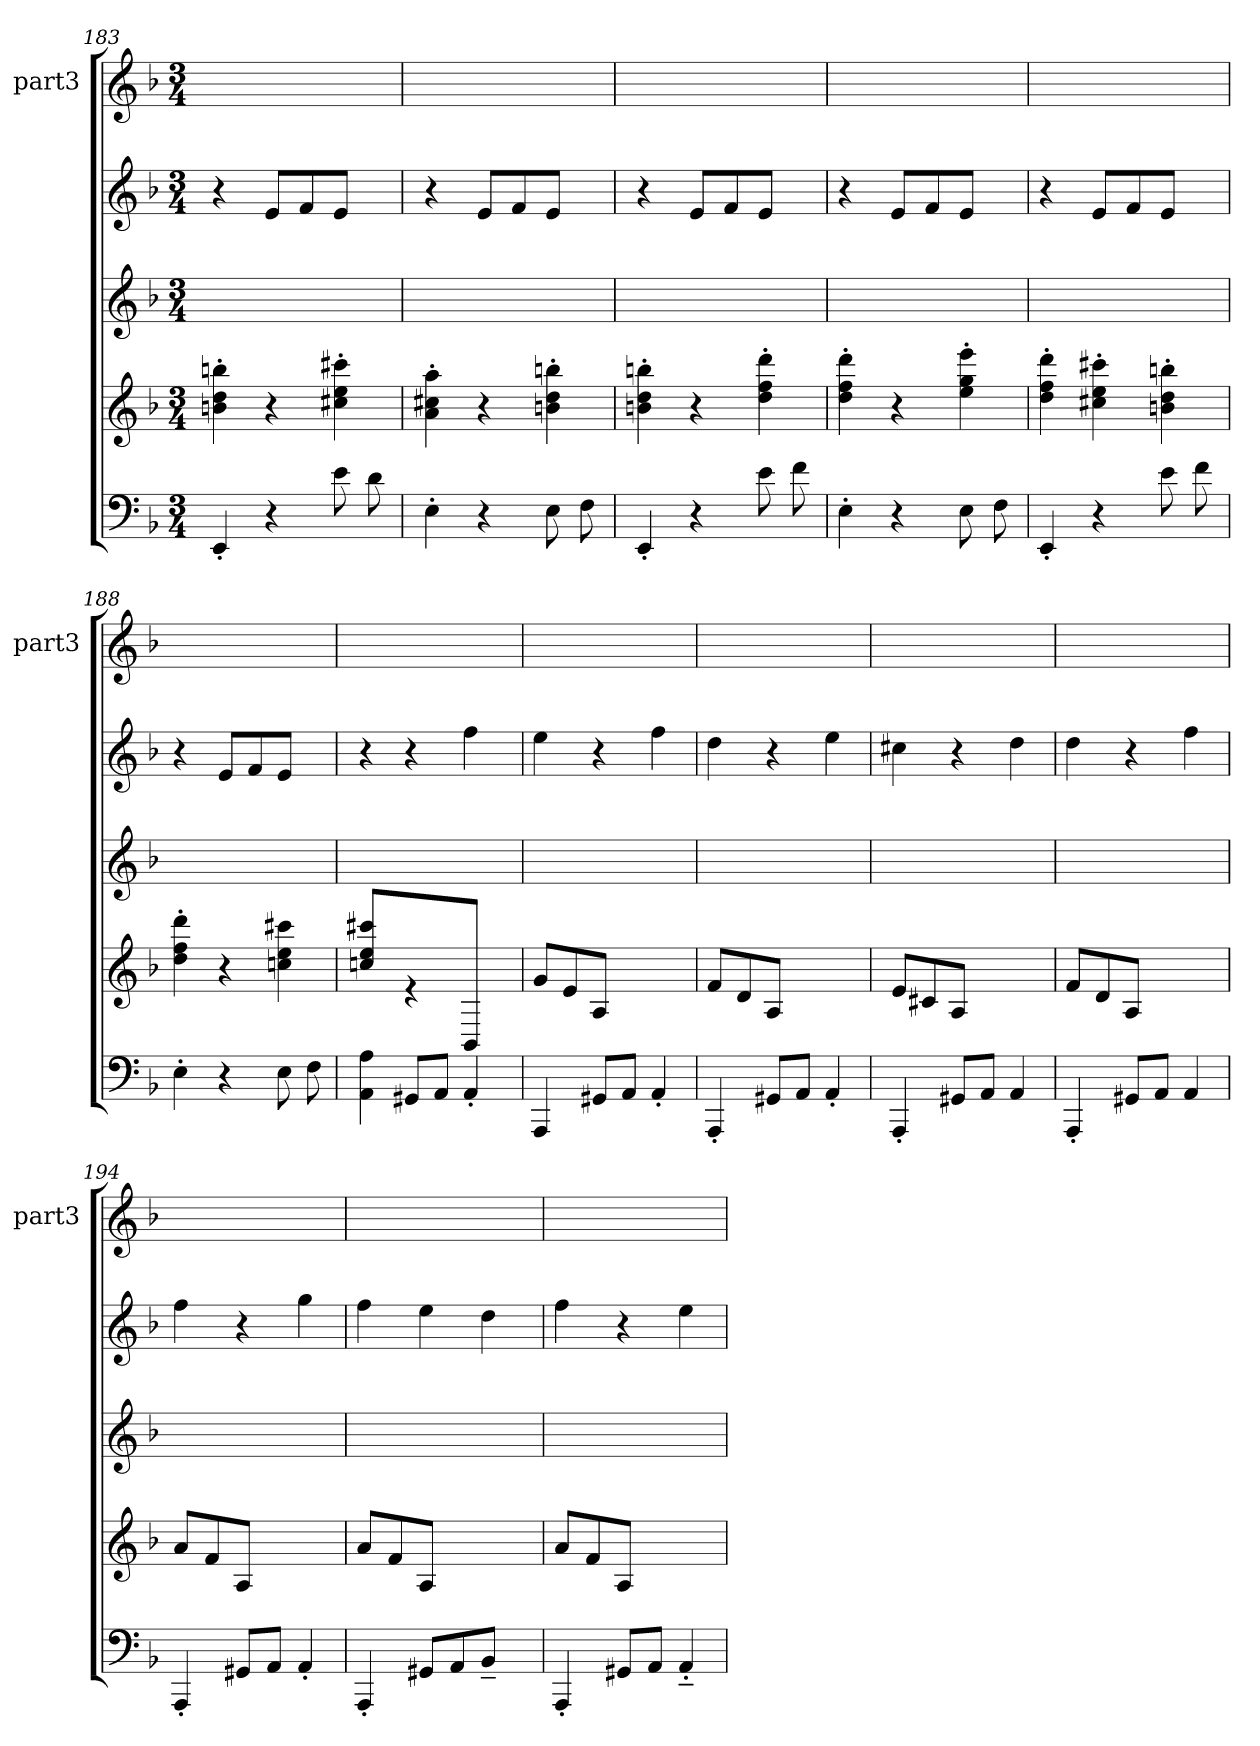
**kern	**kern	**kern	**kern	**kern
*part3	*part3	*part2	*part2	*part1
*staff5	*staff4	*staff3	*staff2	*staff1
*	*	*	*	*I"part3
*	*	*	*	*I'part3
*clefF4	*clefG2	*clefG2	*clefG2	*clefG2
*k[b-]	*k[b-]	*k[b-]	*k[b-]	*k[b-]
*M3/4	*M3/4	*M3/4	*M3/4	*M3/4
=183	=183	=183	=183	=183
4EE'<i/	4bnj'>\ 4ddj'>\ 4bbnj'>\	2.ryy	4r	2.ryy
4r	4r	.	8ej/L	.
.	.	.	8fj/	.
8ei\	4cc#Xj'>\ 4eej'>\ 4ccc#Xj'>\	.	8ej/J	.
8di\	.	.	8ryy	.
=184	=184	=184	=184	=184
4E'>i\	4aj'>\ 4cc#Xj'>\ 4aaj'>\	2.ryy	4r	2.ryy
4r	4r	.	8ej/L	.
.	.	.	8fj/	.
8Ei\	4bnj'>\ 4ddj'>\ 4bbnj'>\	.	8ej/J	.
8Fi\	.	.	8ryy	.
!!LO:PB:g=z
=185	=185	=185	=185	=185
4EE'<i/	4bnj'>\ 4ddj'>\ 4bbnj'>\	2.ryy	4r	2.ryy
4r	4r	.	8ej/L	.
.	.	.	8fj/	.
8ei\	4ddj'>\ 4ffj'>\ 4dddj'>\	.	8ej/J	.
8fi\	.	.	8ryy	.
=186	=186	=186	=186	=186
4E'>i\	4ddj'>\ 4ffj'>\ 4dddj'>\	2.ryy	4r	2.ryy
4r	4r	.	8ej/L	.
.	.	.	8fj/	.
8Ei\	4eej'>\ 4ggj'>\ 4eeej'>\	.	8ej/J	.
8Fi\	.	.	8ryy	.
=187	=187	=187	=187	=187
4EE'<i/	4ddj'>\ 4ffj'>\ 4dddj'>\	2.ryy	4r	2.ryy
4r	4cc#Xj'>\ 4eej'>\ 4ccc#Xj'>\	.	8ej/L	.
.	.	.	8fj/	.
8ei\	4bnj'>\ 4ddj'>\ 4bbnj'>\	.	8ej/J	.
8fi\	.	.	8ryy	.
=188	=188	=188	=188	=188
4E'>i\	4ddj'>\ 4ffj'>\ 4dddj'>\	2.ryy	4r	2.ryy
4r	4r	.	8ej/L	.
.	.	.	8fj/	.
8Ei\	4ccnj\ 4eej\ 4ccc#Xj\	.	8ej/J	.
8Fi\	.	.	8ryy	.
=189	=189	=189	=189	=189
4AAi\ 4Ai\	4ccnj\ 4eej\ 4ccc#Xj\	2.ryy	4r	2.ryy
8GG#Xi/L	4r	.	4r	.
8AAi/J	.	.	.	.
4AA'<i/	8BB-j/J	.	4ffj\	.
.	8ryy	.	.	.
=190	=190	=190	=190	=190
4AAAi/	8gj/L	2.ryy	4eej\	2.ryy
.	8ej/	.	.	.
8GG#Xi/L	8Aj/J	.	4r	.
8AAi/J	4.ryy	.	.	.
4AA'<i/	.	.	4ffj\	.
!!LO:LB:g=z
=191	=191	=191	=191	=191
4AAA'<i/	8fj/L	2.ryy	4ddj\	2.ryy
.	8dj/	.	.	.
8GG#Xi/L	8Aj/J	.	4r	.
8AAi/J	4.ryy	.	.	.
4AA'<i/	.	.	4eej\	.
=192	=192	=192	=192	=192
4AAA'<i/	8ej/L	2.ryy	4cc#Xj\	2.ryy
.	8c#Xj/	.	.	.
8GG#Xi/L	8Aj/J	.	4r	.
8AAi/J	4.ryy	.	.	.
4AAi/	.	.	4ddj\	.
=193	=193	=193	=193	=193
4AAA'<i/	8fj/L	2.ryy	4ddj\	2.ryy
.	8dj/	.	.	.
8GG#Xi/L	8Aj/J	.	4r	.
8AAi/J	4.ryy	.	.	.
4AAi/	.	.	4ffj\	.
=194	=194	=194	=194	=194
4AAA'<i/	8aj/L	2.ryy	4ffj\	2.ryy
.	8fj/	.	.	.
8GG#Xi/L	8Aj/J	.	4r	.
8AAi/J	4.ryy	.	.	.
4AA'<i/	.	.	4ggj\	.
=195	=195	=195	=195	=195
4AAA'<i/	8aj/L	2.ryy	4ffj\	2.ryy
.	8fj/	.	.	.
8GG#Xi/L	8Aj/J	.	4eej\	.
8AAi/	4.ryy	.	.	.
8BB-~>i/J	.	.	4ddj\	.
8ryy	.	.	.	.
!!LO:LB:g=z
=196	=196	=196	=196	=196
4AAA'<i/	8aj/L	2.ryy	4ffj\	2.ryy
.	8fj/	.	.	.
8GG#Xi/L	8Aj/J	.	4r	.
8AAi/J	4.ryy	.	.	.
4AA~>'<i/	.	.	4eej\	.
=	=	=	=	=
*-	*-	*-	*-	*-
